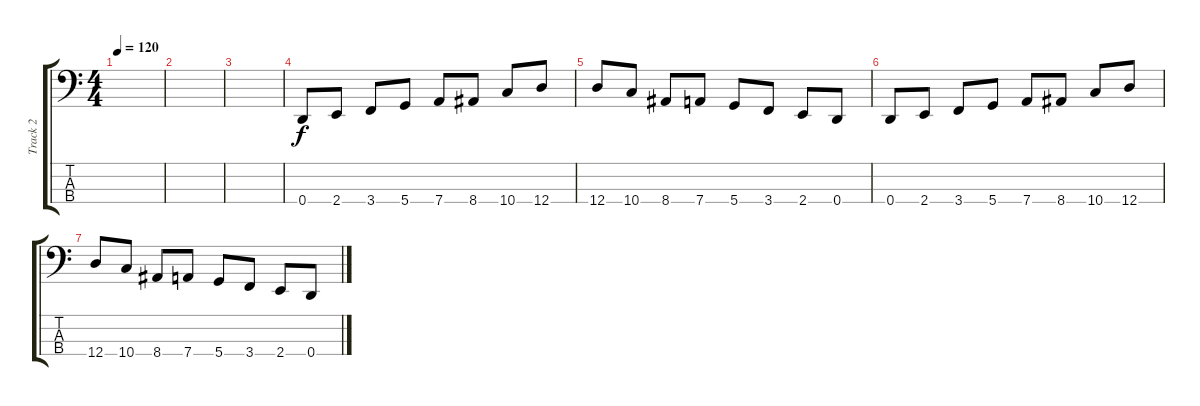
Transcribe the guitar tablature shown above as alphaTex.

\track ("Track 2" "Track 2") {instrument electricbassfinger}
\staff {score tabs}
\tuning (G2 D2 A1 D1) {hide}
\ts (4 4)
\tempo 120
\clef f4
\ks c
|
|
|
0.4.8 2.4.8 3.4.8 5.4.8 7.4.8 8.4.8 10.4.8 12.4.8 |
12.4.8 10.4.8 8.4.8 7.4.8 5.4.8 3.4.8 2.4.8 0.4.8 |
0.4.8 2.4.8 3.4.8 5.4.8 7.4.8 8.4.8 10.4.8 12.4.8 |
12.4.8 10.4.8 8.4.8 7.4.8 5.4.8 3.4.8 2.4.8 0.4.8
